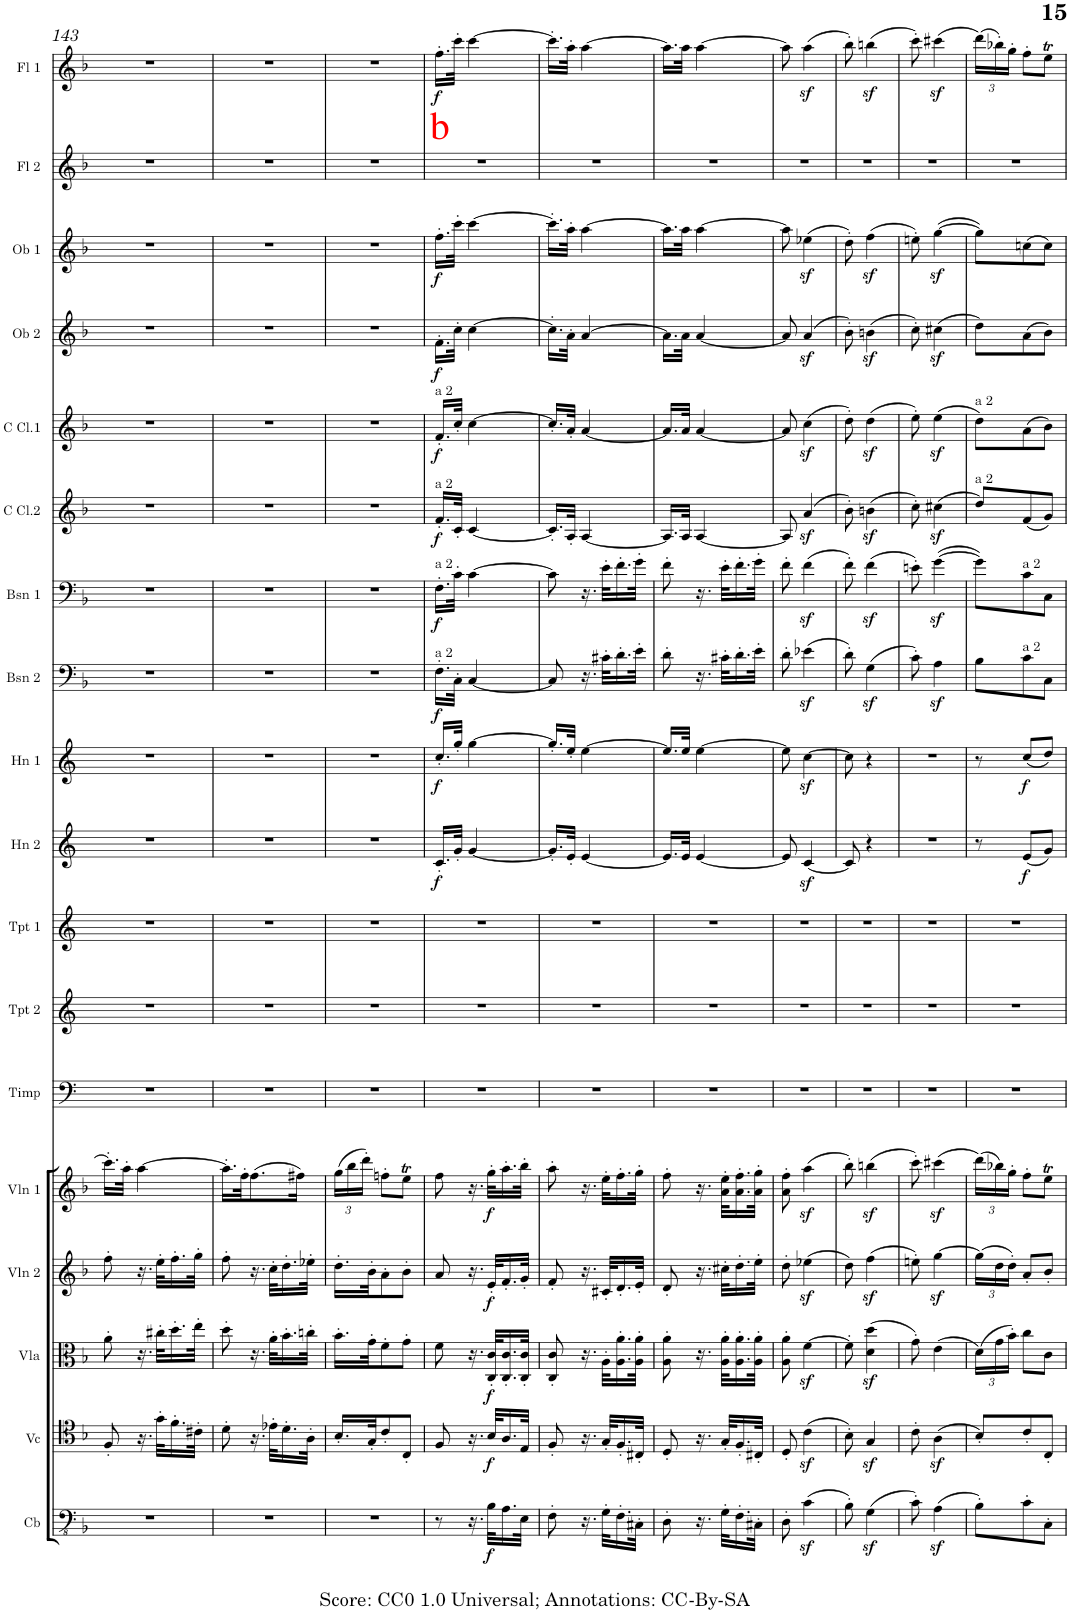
**kern	**dynam	**kern	**dynam	**kern	**dynam	**kern	**dynam	**kern	**dynam	**kern	**kern	**kern	**kern	**dynam	**kern	**dynam	**kern	**dynam	**kern	**dynam	**kern	**dynam	**kern	**dynam	**kern	**dynam	**kern	**dynam	**kern	**kern	**text	**dynam
*part18	*part18	*part17	*part17	*part16	*part16	*part15	*part15	*part14	*part14	*part13	*part12	*part11	*part10	*part10	*part9	*part9	*part8	*part8	*part7	*part7	*part6	*part6	*part5	*part5	*part4	*part4	*part3	*part3	*part2	*part1	*part1	*part1
*staff18	*staff18	*staff17	*staff17	*staff16	*staff16	*staff15	*staff15	*staff14	*staff14	*staff13	*staff12	*staff11	*staff10	*staff10	*staff9	*staff9	*staff8	*staff8	*staff7	*staff7	*staff6	*staff6	*staff5	*staff5	*staff4	*staff4	*staff3	*staff3	*staff2	*staff1	*staff1	*staff1
*I"Contrabass	*	*I"Violoncello	*	*I"Viola	*	*I"Violin 2	*	*I"Violin 1	*	*I"Timpani	*I"C Trumpet 2	*I"C Trumpet 1	*I"F Horn 2	*	*I"F Horn 1	*	*I"Bassoon 2	*	*I"Bassoon 1	*	*I"C Clarinet 2	*	*I"C Clarinet 1	*	*I"Oboe 2	*	*I"Oboe 1	*	*I"Flute 2	*I"Flute 1	*	*
*I'Cb	*	*I'Vc	*	*I'Vla	*	*I'Vln 2	*	*I'Vln 1	*	*I'Timp	*I'Tpt 2	*I'Tpt 1	*I'Hn 2	*	*I'Hn 1	*	*I'Bsn 2	*	*I'Bsn 1	*	*I'C Cl.2	*	*I'C Cl.1	*	*I'Ob 2	*	*I'Ob 1	*	*I'Fl 2	*I'Fl 1	*	*
!!LO:PB:g=z
*clefFv4	*	*clefC4	*	*clefC3	*	*clefG2	*	*clefG2	*	*clefF4	*clefG2	*clefG2	*clefG2	*	*clefG2	*	*clefF4	*	*clefF4	*	*clefG2	*	*clefG2	*	*clefG2	*	*clefG2	*	*clefG2	*clefG2	*	*
*	*	*	*	*	*	*	*	*	*	*	*	*	*Trd4c7	*	*Trd4c7	*	*	*	*	*	*Trd1c2	*	*Trd1c2	*	*	*	*	*	*	*	*	*
*k[b-]	*	*k[b-]	*	*k[b-]	*	*k[b-]	*	*k[b-]	*	*k[]	*k[]	*k[]	*k[]	*	*k[]	*	*k[b-]	*	*k[b-]	*	*k[b-]	*	*k[b-]	*	*k[b-]	*	*k[b-]	*	*k[b-]	*k[b-]	*	*
*F:	*	*F:	*	*F:	*	*F:	*	*F:	*	*	*	*	*	*	*	*	*F:	*	*F:	*	*F:	*	*F:	*	*F:	*	*F:	*	*F:	*F:	*	*
*M3/8	*	*M3/8	*	*M3/8	*	*M3/8	*	*M3/8	*	*M3/8	*M3/8	*M3/8	*M3/8	*	*M3/8	*	*M3/8	*	*M3/8	*	*M3/8	*	*M3/8	*	*M3/8	*	*M3/8	*	*M3/8	*M3/8	*	*
=143	=143	=143	=143	=143	=143	=143	=143	=143	=143	=143	=143	=143	=143	=143	=143	=143	=143	=143	=143	=143	=143	=143	=143	=143	=143	=143	=143	=143	=143	=143	=143	=143
4.r	.	8F'/	.	8a'\	.	8ff'\	.	16.ccc'\LL]	.	4.r	4.r	4.r	4.r	.	4.r	.	4.r	.	4.r	.	4.r	.	4.r	.	4.r	.	4.r	.	4.r	4.r	.	.
.	.	.	.	.	.	.	.	32aa'\JJk	.	.	.	.	.	.	.	.	.	.	.	.	.	.	.	.	.	.	.	.	.	.	.	.
.	.	16.r	.	16.r	.	16.r	.	[4aa\	.	.	.	.	.	.	.	.	.	.	.	.	.	.	.	.	.	.	.	.	.	.	.	.
.	.	32g'\KLL	.	32cc#X'\KLL	.	32ee'\KLL	.	.	.	.	.	.	.	.	.	.	.	.	.	.	.	.	.	.	.	.	.	.	.	.	.	.
.	.	16.f'\	.	16.dd'\	.	16.ff'\	.	.	.	.	.	.	.	.	.	.	.	.	.	.	.	.	.	.	.	.	.	.	.	.	.	.
.	.	32c#X'\JJk	.	32ee'\JJk	.	32gg'\JJk	.	.	.	.	.	.	.	.	.	.	.	.	.	.	.	.	.	.	.	.	.	.	.	.	.	.
=144	=144	=144	=144	=144	=144	=144	=144	=144	=144	=144	=144	=144	=144	=144	=144	=144	=144	=144	=144	=144	=144	=144	=144	=144	=144	=144	=144	=144	=144	=144	=144	=144
4.r	.	8d'\	.	8dd'\	.	8ff'\	.	16.aa'\LL]	.	4.r	4.r	4.r	4.r	.	4.r	.	4.r	.	4.r	.	4.r	.	4.r	.	4.r	.	4.r	.	4.r	4.r	.	.
.	.	.	.	.	.	.	.	32ff'\JK	.	.	.	.	.	.	.	.	.	.	.	.	.	.	.	.	.	.	.	.	.	.	.	.
.	.	16.r	.	16.r	.	16.r	.	(8.ff\	.	.	.	.	.	.	.	.	.	.	.	.	.	.	.	.	.	.	.	.	.	.	.	.
.	.	32e-X'\KLL	.	32a'\KLL	.	32cc'\KLL	.	.	.	.	.	.	.	.	.	.	.	.	.	.	.	.	.	.	.	.	.	.	.	.	.	.
.	.	16.d'\	.	16.b-'\	.	16.dd'\	.	.	.	.	.	.	.	.	.	.	.	.	.	.	.	.	.	.	.	.	.	.	.	.	.	.
.	.	.	.	.	.	.	.	16ff#X\Jk)	.	.	.	.	.	.	.	.	.	.	.	.	.	.	.	.	.	.	.	.	.	.	.	.
.	.	32A'\JJk	.	32ccn'\JJk	.	32ee-X'\JJk	.	.	.	.	.	.	.	.	.	.	.	.	.	.	.	.	.	.	.	.	.	.	.	.	.	.
=145	=145	=145	=145	=145	=145	=145	=145	=145	=145	=145	=145	=145	=145	=145	=145	=145	=145	=145	=145	=145	=145	=145	=145	=145	=145	=145	=145	=145	=145	=145	=145	=145
*	*	*	*	*	*	*	*	*Xbrackettup	*	*	*	*	*	*	*	*	*	*	*	*	*	*	*	*	*	*	*	*	*	*	*	*
4.r	.	16.B-'/LL	.	16.b-'\LL	.	16.dd'\LL	.	(24gg\LL	.	4.r	4.r	4.r	4.r	.	4.r	.	4.r	.	4.r	.	4.r	.	4.r	.	4.r	.	4.r	.	4.r	4.r	.	.
.	.	.	.	.	.	.	.	24bb-\	.	.	.	.	.	.	.	.	.	.	.	.	.	.	.	.	.	.	.	.	.	.	.	.
.	.	.	.	.	.	.	.	24ddd'\JJ)	.	.	.	.	.	.	.	.	.	.	.	.	.	.	.	.	.	.	.	.	.	.	.	.
.	.	32G'/JK	.	32g'\JK	.	32b-'\JK	.	.	.	.	.	.	.	.	.	.	.	.	.	.	.	.	.	.	.	.	.	.	.	.	.	.
.	.	8c'/	.	8f'\	.	8a'\	.	8ffn'\L	.	.	.	.	.	.	.	.	.	.	.	.	.	.	.	.	.	.	.	.	.	.	.	.
.	.	8C'/J	.	8g'\J	.	8b-'\J	.	8eet\J	.	.	.	.	.	.	.	.	.	.	.	.	.	.	.	.	.	.	.	.	.	.	.	.
=146	=146	=146	=146	=146	=146	=146	=146	=146	=146	=146	=146	=146	=146	=146	=146	=146	=146	=146	=146	=146	=146	=146	=146	=146	=146	=146	=146	=146	=146	=146	=146	=146
!	!	!	!	!	!	!	!	!	!	!	!	!	!	!	!	!	!	!	!	!	!	!	!LO:TX:a:t=a 2	!	!	!	!	!	!	!	!	!
!	!	!	!	!	!	!	!	!	!	!	!	!	!	!	!	!	!	!	!	!	!LO:TX:a:t=a 2	!	!	!	!	!	!	!	!	!	!	!
!	!	!	!	!	!	!	!	!	!	!	!	!	!	!	!	!	!	!	!LO:TX:a:t=a 2	!	!	!	!	!	!	!	!	!	!	!	!	!
!	!	!	!	!	!	!	!	!	!	!	!	!	!	!	!	!	!LO:TX:a:t=a 2	!	!	!	!	!	!	!	!	!	!	!	!	!	!	!
!	!	!	!	!	!	!	!	!	!	!	!	!	!	!LO:DY:b	!	!LO:DY:b	!	!LO:DY:b	!	!LO:DY:b	!	!LO:DY:b	!	!LO:DY:b	!	!LO:DY:b	!	!LO:DY:b	!	!	!LO:LY:b:color=#FF0000	!LO:DY:b
8r	.	8F/	.	8f\	.	8a/	.	8ff\	.	4.r	4.r	4.r	16.c'/LL	f	16.cc'/LL	f	16.F'\LL	f	16.F'\LL	f	16.f'/LL	f	16.f'/LL	f	16.f'\LL	f	16.ff'\LL	f	4.r	16.ff'\LL	b	f
.	.	.	.	.	.	.	.	.	.	.	.	.	32g'/JJk	.	32gg'/JJk	.	32C'\JJk	.	32c'\JJk	.	32c'/JJk	.	32cc'/JJk	.	32cc'\JJk	.	32ccc'\JJk	.	.	32ccc'\JJk	.	.
16.r	.	16.r	.	16.r	.	16.r	.	16.r	.	.	.	.	[4g/	.	[4gg\	.	[4C/	.	[4c\	.	[4c/	.	[4cc\	.	[4cc\	.	[4ccc\	.	.	[4ccc\	.	.
!	!LO:DY:b	!	!LO:DY:b	!	!LO:DY:b	!	!LO:DY:b	!	!LO:DY:b	!	!	!	!	!	!	!	!	!	!	!	!	!	!	!	!	!	!	!	!	!	!	!
32BB-\KLL	f	32B-/KLL	f	32C/' 32c/'KLL	f	32e'/KLL	f	32gg'\KLL	f	.	.	.	.	.	.	.	.	.	.	.	.	.	.	.	.	.	.	.	.	.	.	.
16.AA\	.	16.A/	.	16.C/' 16.c/'	.	16.f'/	.	16.aa'\	.	.	.	.	.	.	.	.	.	.	.	.	.	.	.	.	.	.	.	.	.	.	.	.
32EE\JJk	.	32E/JJk	.	32C/' 32c/'JJk	.	32g'/JJk	.	32bb-'\JJk	.	.	.	.	.	.	.	.	.	.	.	.	.	.	.	.	.	.	.	.	.	.	.	.
=147	=147	=147	=147	=147	=147	=147	=147	=147	=147	=147	=147	=147	=147	=147	=147	=147	=147	=147	=147	=147	=147	=147	=147	=147	=147	=147	=147	=147	=147	=147	=147	=147
8FF'\	.	8F'/	.	8C/' 8c/'	.	8f'/	.	8aa'\	.	4.r	4.r	4.r	16.g'/LL]	.	16.gg'/LL]	.	8C/]	.	8c\]	.	16.c'/LL]	.	16.cc'/LL]	.	16.cc'\LL]	.	16.ccc'\LL]	.	4.r	16.ccc'\LL]	.	.
.	.	.	.	.	.	.	.	.	.	.	.	.	32e'/JJk	.	32ee'/JJk	.	.	.	.	.	32A'/JJk	.	32a'/JJk	.	32a'\JJk	.	32aa'\JJk	.	.	32aa'\JJk	.	.
16.r	.	16.r	.	16.r	.	16.r	.	16.r	.	.	.	.	[4e/	.	[4ee\	.	16.r	.	16.r	.	[4A/	.	[4a/	.	[4a/	.	[4aa\	.	.	[4aa\	.	.
32GG'\KLL	.	32G'/KLL	.	32A'\KLL	.	32c#X'/KLL	.	32ee'\KLL	.	.	.	.	.	.	.	.	32c#X'\KLL	.	32e'\KLL	.	.	.	.	.	.	.	.	.	.	.	.	.
16.FF'\	.	16.F'/	.	16.A\' 16.a\'	.	16.d'/	.	16.ff'\	.	.	.	.	.	.	.	.	16.d'\	.	16.f'\	.	.	.	.	.	.	.	.	.	.	.	.	.
32CC#X'\JJk	.	32C#X'/JJk	.	32A\' 32a\'JJk	.	32e'/JJk	.	32gg'\JJk	.	.	.	.	.	.	.	.	32e'\JJk	.	32g'\JJk	.	.	.	.	.	.	.	.	.	.	.	.	.
=148	=148	=148	=148	=148	=148	=148	=148	=148	=148	=148	=148	=148	=148	=148	=148	=148	=148	=148	=148	=148	=148	=148	=148	=148	=148	=148	=148	=148	=148	=148	=148	=148
8DD'\	.	8D'/	.	8A\' 8a\'	.	8d'/	.	8ff'\	.	4.r	4.r	4.r	16.e/LL]	.	16.ee/LL]	.	8d'\	.	8f'\	.	16.A/LL]	.	16.a/LL]	.	16.a\LL]	.	16.aa\LL]	.	4.r	16.aa\LL]	.	.
.	.	.	.	.	.	.	.	.	.	.	.	.	32e/JJk	.	32ee/JJk	.	.	.	.	.	32A/JJk	.	32a/JJk	.	32a\JJk	.	32aa\JJk	.	.	32aa\JJk	.	.
16.r	.	16.r	.	16.r	.	16.r	.	16.r	.	.	.	.	[4e/	.	[4ee\	.	16.r	.	16.r	.	[4A/	.	[4a/	.	[4a/	.	[4aa\	.	.	[4aa\	.	.
32GG'\KLL	.	32G'/KLL	.	32A\' 32a\'KLL	.	32cc#X'\KLL	.	32a\' 32ee\'KLL	.	.	.	.	.	.	.	.	32c#X'\KLL	.	32e'\KLL	.	.	.	.	.	.	.	.	.	.	.	.	.
16.FF'\	.	16.F'/	.	16.A\' 16.a\'	.	16.dd'\	.	16.a\' 16.ff\'	.	.	.	.	.	.	.	.	16.d'\	.	16.f'\	.	.	.	.	.	.	.	.	.	.	.	.	.
32CC#X'\JJk	.	32C#X'/JJk	.	32A\' 32a\'JJk	.	32ee'\JJk	.	32a\' 32gg\'JJk	.	.	.	.	.	.	.	.	32e'\JJk	.	32g'\JJk	.	.	.	.	.	.	.	.	.	.	.	.	.
=149	=149	=149	=149	=149	=149	=149	=149	=149	=149	=149	=149	=149	=149	=149	=149	=149	=149	=149	=149	=149	=149	=149	=149	=149	=149	=149	=149	=149	=149	=149	=149	=149
8DD'\	.	8D'/	.	8A\' 8a\'	.	8dd'\	.	8a\' 8ff\'	.	4.r	4.r	4.r	8e/]	.	8ee\]	.	8d'\	.	8f'\	.	8A/]	.	8a/]	.	8a/]	.	8aa\]	.	4.r	8aa\]	.	.
(4Cz<\	.	(4cz<\	.	[4fz<\	.	(4ee-Xz<\	.	(4aaz<\	.	.	.	.	[4cz</	.	[4ccz<\	.	(4e-Xz<\	.	(4fz<\	.	(4az</	.	(4ccz<\	.	(4az</	.	(4ee-Xz<\	.	.	(4aaz<\	.	.
=150	=150	=150	=150	=150	=150	=150	=150	=150	=150	=150	=150	=150	=150	=150	=150	=150	=150	=150	=150	=150	=150	=150	=150	=150	=150	=150	=150	=150	=150	=150	=150	=150
8BB-'\)	.	8B-'\)	.	8f'\]	.	8dd\)	.	8bb-'\)	.	4.r	4.r	4.r	8c/]	.	8cc\]	.	8d'\)	.	8f'\)	.	8b-'\)	.	8dd'\)	.	8b-'\)	.	8dd'\)	.	4.r	8bb-'\)	.	.
(4GGz<\	.	4Gz</	.	(4d\z< 4dd\z<	.	(4ffz<\	.	(4bbnz<\	.	.	.	.	4r	.	4r	.	(4Gz<\	.	(4fz<\	.	(4bnz<\	.	(4ddz<\	.	(4bnz<\	.	(4ffz<\	.	.	(4bbnz<\	.	.
=151	=151	=151	=151	=151	=151	=151	=151	=151	=151	=151	=151	=151	=151	=151	=151	=151	=151	=151	=151	=151	=151	=151	=151	=151	=151	=151	=151	=151	=151	=151	=151	=151
8C'\)	.	8c'\	.	8g'\)	.	8een'\)	.	8ccc'\)	.	4.r	4.r	4.r	4.r	.	4.r	.	8c'\)	.	8en'\)	.	8cc'\)	.	8ee'\)	.	8cc'\)	.	8een'\)	.	4.r	8ccc'\)	.	.
(4AAz<\	.	(4Az<\	.	(4e\	.	[4ggz<\	.	(4ccc#Xz<\	.	.	.	.	.	.	.	.	4Az<\	.	([4gz<\	.	(4cc#Xz<\	.	(4eez<\	.	(4cc#Xz<\	.	([4ggz<\	.	.	(4ccc#Xz<\	.	.
=152	=152	=152	=152	=152	=152	=152	=152	=152	=152	=152	=152	=152	=152	=152	=152	=152	=152	=152	=152	=152	=152	=152	=152	=152	=152	=152	=152	=152	=152	=152	=152	=152
*	*	*	*	*Xbrackettup	*	*Xbrackettup	*	*	*	*	*	*	*	*	*	*	*	*	*	*	*	*	*	*	*	*	*	*	*	*Xbrackettup	*	*
!	!	!	!	!	!	!	!	!	!	!	!	!	!	!	!	!	!	!	!	!	!	!	!LO:TX:a:t=a 2	!	!	!	!	!	!	!	!	!
!	!	!	!	!	!	!	!	!	!	!	!	!	!	!	!	!	!	!	!	!	!LO:TX:a:t=a 2	!	!	!	!	!	!	!	!	!	!	!
8BB-'\L)	.	8B-'/L)	.	(24d\LL)	.	(24gg\LL]	.	(24ddd\LL)	.	4.r	4.r	4.r	8r	.	8r	.	8B-\L	.	8g\L])	.	8dd/L)	.	8dd\L)	.	8dd\L)	.	8gg\L])	.	4.r	(24ddd\LL)	.	.
.	.	.	.	24g\	.	24dd\	.	24bb-X\)	.	.	.	.	.	.	.	.	.	.	.	.	.	.	.	.	.	.	.	.	.	24bb-X'\)	.	.
.	.	.	.	24b-'\JJ)	.	24dd'\JJ)	.	24gg'\JJ	.	.	.	.	.	.	.	.	.	.	.	.	.	.	.	.	.	.	.	.	.	24gg'\JJ	.	.
!	!	!	!	!	!	!	!	!	!	!	!	!	!	!	!	!	!	!	!LO:TX:a:t=a 2	!	!	!	!	!	!	!	!	!	!	!	!	!
!	!	!	!	!	!	!	!	!	!	!	!	!	!	!	!	!	!LO:TX:a:t=a 2	!	!	!	!	!	!	!	!	!	!	!	!	!	!	!
!	!	!	!	!	!	!	!	!	!	!	!	!	!	!LO:DY:b	!	!LO:DY:b	!	!	!	!	!	!	!	!	!	!	!	!	!	!	!	!
8C'\	.	8c'/	.	8cc\L	.	8a'/L	.	8ff'\L	.	.	.	.	(8e/L	f	(8cc/L	f	8c\	.	8c\	.	(8f/	.	(8a\	.	(8a\	.	(8ccn\	.	.	8ff'\L	.	.
8CC'\J	.	8C'/J	.	8c\J	.	8b-'/J	.	8eet\J	.	.	.	.	8g/J)	.	8dd/J)	.	8C\J	.	8C\J	.	8g/J)	.	8b-\J)	.	8b-\J)	.	8cc\J)	.	.	8eet\J	.	.
=	=	=	=	=	=	=	=	=	=	=	=	=	=	=	=	=	=	=	=	=	=	=	=	=	=	=	=	=	=	=	=	=
*-	*-	*-	*-	*-	*-	*-	*-	*-	*-	*-	*-	*-	*-	*-	*-	*-	*-	*-	*-	*-	*-	*-	*-	*-	*-	*-	*-	*-	*-	*-	*-	*-
